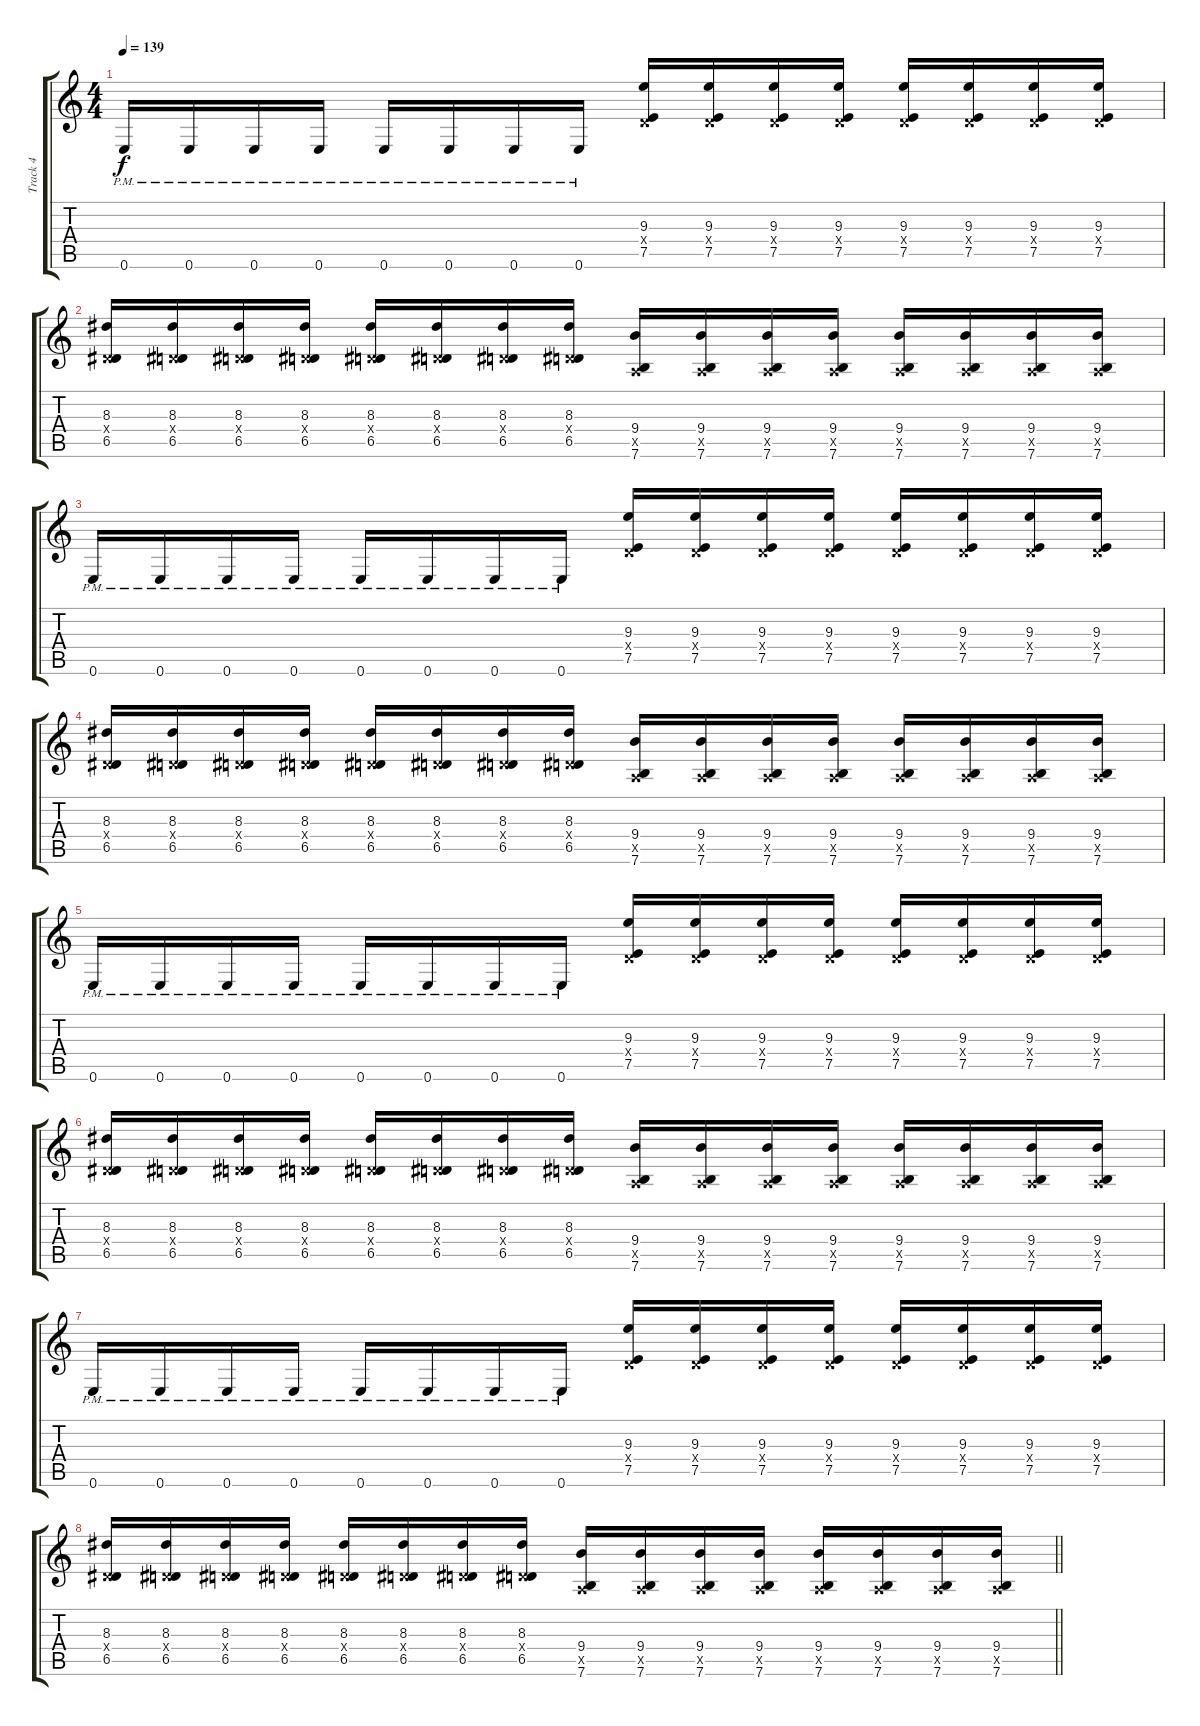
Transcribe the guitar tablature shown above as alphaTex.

\track ("Track 4" "Track 4") {instrument overdrivenguitar}
\staff {score tabs}
\tuning (E4 B3 G3 D3 A2 E2) {hide}
\ts (4 4)
\tempo 139
\clef g2
\ks c
0.6{pm}.16{dy f} 0.6{pm}.16 0.6{pm}.16 0.6{pm}.16 0.6{pm}.16 0.6{pm}.16 0.6{pm}.16 0.6{pm}.16 (9.3 0.4{x} 7.5).16 (9.3 0.4{x} 7.5).16 (9.3 0.4{x} 7.5).16 (9.3 0.4{x} 7.5).16 (9.3 0.4{x} 7.5).16 (9.3 0.4{x} 7.5).16 (9.3 0.4{x} 7.5).16 (9.3 0.4{x} 7.5).16 |
(8.3 0.4{x} 6.5).16 (8.3 0.4{x} 6.5).16 (8.3 0.4{x} 6.5).16 (8.3 0.4{x} 6.5).16 (8.3 0.4{x} 6.5).16 (8.3 0.4{x} 6.5).16 (8.3 0.4{x} 6.5).16 (8.3 0.4{x} 6.5).16 (9.4 0.5{x} 7.6).16 (9.4 0.5{x} 7.6).16 (9.4 0.5{x} 7.6).16 (9.4 0.5{x} 7.6).16 (9.4 0.5{x} 7.6).16 (9.4 0.5{x} 7.6).16 (9.4 0.5{x} 7.6).16 (9.4 0.5{x} 7.6).16 |
0.6{pm}.16 0.6{pm}.16 0.6{pm}.16 0.6{pm}.16 0.6{pm}.16 0.6{pm}.16 0.6{pm}.16 0.6{pm}.16 (9.3 0.4{x} 7.5).16 (9.3 0.4{x} 7.5).16 (9.3 0.4{x} 7.5).16 (9.3 0.4{x} 7.5).16 (9.3 0.4{x} 7.5).16 (9.3 0.4{x} 7.5).16 (9.3 0.4{x} 7.5).16 (9.3 0.4{x} 7.5).16 |
(8.3 0.4{x} 6.5).16 (8.3 0.4{x} 6.5).16 (8.3 0.4{x} 6.5).16 (8.3 0.4{x} 6.5).16 (8.3 0.4{x} 6.5).16 (8.3 0.4{x} 6.5).16 (8.3 0.4{x} 6.5).16 (8.3 0.4{x} 6.5).16 (9.4 0.5{x} 7.6).16 (9.4 0.5{x} 7.6).16 (9.4 0.5{x} 7.6).16 (9.4 0.5{x} 7.6).16 (9.4 0.5{x} 7.6).16 (9.4 0.5{x} 7.6).16 (9.4 0.5{x} 7.6).16 (9.4 0.5{x} 7.6).16 |
0.6{pm}.16 0.6{pm}.16 0.6{pm}.16 0.6{pm}.16 0.6{pm}.16 0.6{pm}.16 0.6{pm}.16 0.6{pm}.16 (9.3 0.4{x} 7.5).16 (9.3 0.4{x} 7.5).16 (9.3 0.4{x} 7.5).16 (9.3 0.4{x} 7.5).16 (9.3 0.4{x} 7.5).16 (9.3 0.4{x} 7.5).16 (9.3 0.4{x} 7.5).16 (9.3 0.4{x} 7.5).16 |
(8.3 0.4{x} 6.5).16 (8.3 0.4{x} 6.5).16 (8.3 0.4{x} 6.5).16 (8.3 0.4{x} 6.5).16 (8.3 0.4{x} 6.5).16 (8.3 0.4{x} 6.5).16 (8.3 0.4{x} 6.5).16 (8.3 0.4{x} 6.5).16 (9.4 0.5{x} 7.6).16 (9.4 0.5{x} 7.6).16 (9.4 0.5{x} 7.6).16 (9.4 0.5{x} 7.6).16 (9.4 0.5{x} 7.6).16 (9.4 0.5{x} 7.6).16 (9.4 0.5{x} 7.6).16 (9.4 0.5{x} 7.6).16 |
0.6{pm}.16 0.6{pm}.16 0.6{pm}.16 0.6{pm}.16 0.6{pm}.16 0.6{pm}.16 0.6{pm}.16 0.6{pm}.16 (9.3 0.4{x} 7.5).16 (9.3 0.4{x} 7.5).16 (9.3 0.4{x} 7.5).16 (9.3 0.4{x} 7.5).16 (9.3 0.4{x} 7.5).16 (9.3 0.4{x} 7.5).16 (9.3 0.4{x} 7.5).16 (9.3 0.4{x} 7.5).16 |
\barLineRight lightlight
(8.3 0.4{x} 6.5).16 (8.3 0.4{x} 6.5).16 (8.3 0.4{x} 6.5).16 (8.3 0.4{x} 6.5).16 (8.3 0.4{x} 6.5).16 (8.3 0.4{x} 6.5).16 (8.3 0.4{x} 6.5).16 (8.3 0.4{x} 6.5).16 (9.4 0.5{x} 7.6).16 (9.4 0.5{x} 7.6).16 (9.4 0.5{x} 7.6).16 (9.4 0.5{x} 7.6).16 (9.4 0.5{x} 7.6).16 (9.4 0.5{x} 7.6).16 (9.4 0.5{x} 7.6).16 (9.4 0.5{x} 7.6).16
